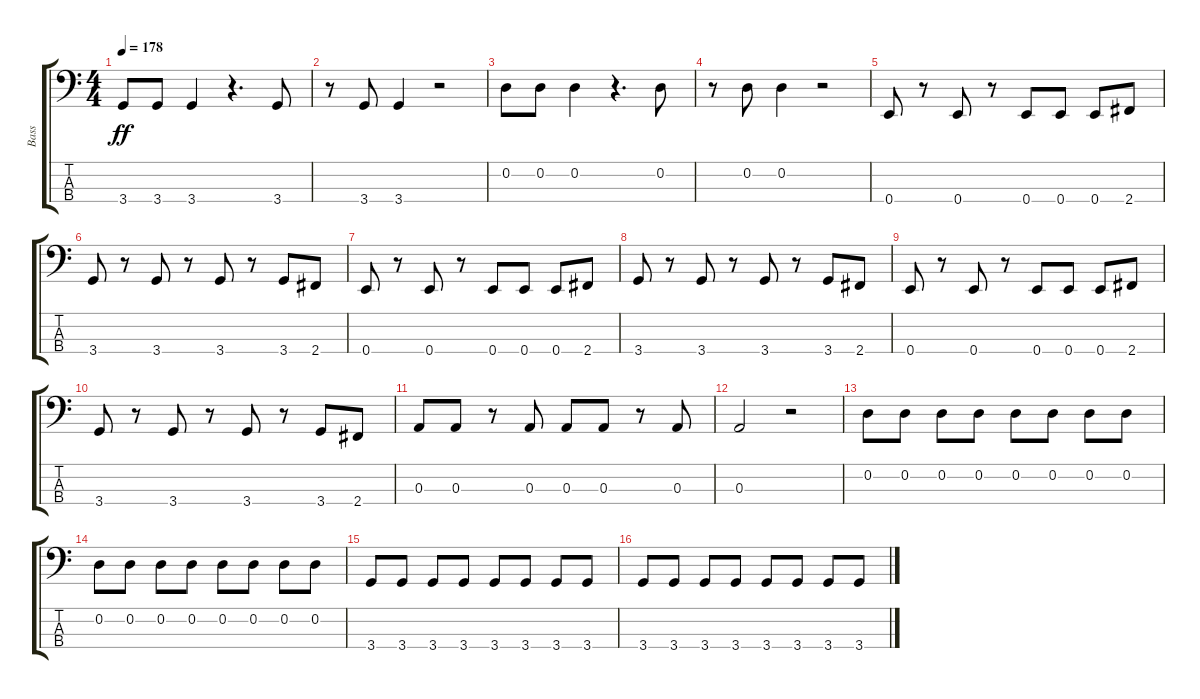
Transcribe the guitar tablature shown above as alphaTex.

\track ("Bass" "Bass") {instrument electricbassfinger}
\staff {score tabs}
\tuning (G2 D2 A1 E1) {hide}
\ts (4 4)
\tempo 178
\clef f4
\ks c
3.4.8{dy ff} 3.4.8 3.4.4 r.4{d} 3.4.8 |
r.8 3.4.8 3.4.4 r.2 |
0.2.8 0.2.8 0.2.4 r.4{d} 0.2.8 |
r.8 0.2.8 0.2.4 r.2 |
0.4.8 r.8 0.4.8 r.8 0.4.8 0.4.8 0.4.8 2.4.8 |
3.4.8 r.8 3.4.8 r.8 3.4.8 r.8 3.4.8 2.4.8 |
0.4.8 r.8 0.4.8 r.8 0.4.8 0.4.8 0.4.8 2.4.8 |
3.4.8 r.8 3.4.8 r.8 3.4.8 r.8 3.4.8 2.4.8 |
0.4.8 r.8 0.4.8 r.8 0.4.8 0.4.8 0.4.8 2.4.8 |
3.4.8 r.8 3.4.8 r.8 3.4.8 r.8 3.4.8 2.4.8 |
0.3.8 0.3.8 r.8 0.3.8 0.3.8 0.3.8 r.8 0.3.8 |
0.3.2 r.2 |
0.2.8 0.2.8 0.2.8 0.2.8 0.2.8 0.2.8 0.2.8 0.2.8 |
0.2.8 0.2.8 0.2.8 0.2.8 0.2.8 0.2.8 0.2.8 0.2.8 |
3.4.8 3.4.8 3.4.8 3.4.8 3.4.8 3.4.8 3.4.8 3.4.8 |
3.4.8 3.4.8 3.4.8 3.4.8 3.4.8 3.4.8 3.4.8 3.4.8
